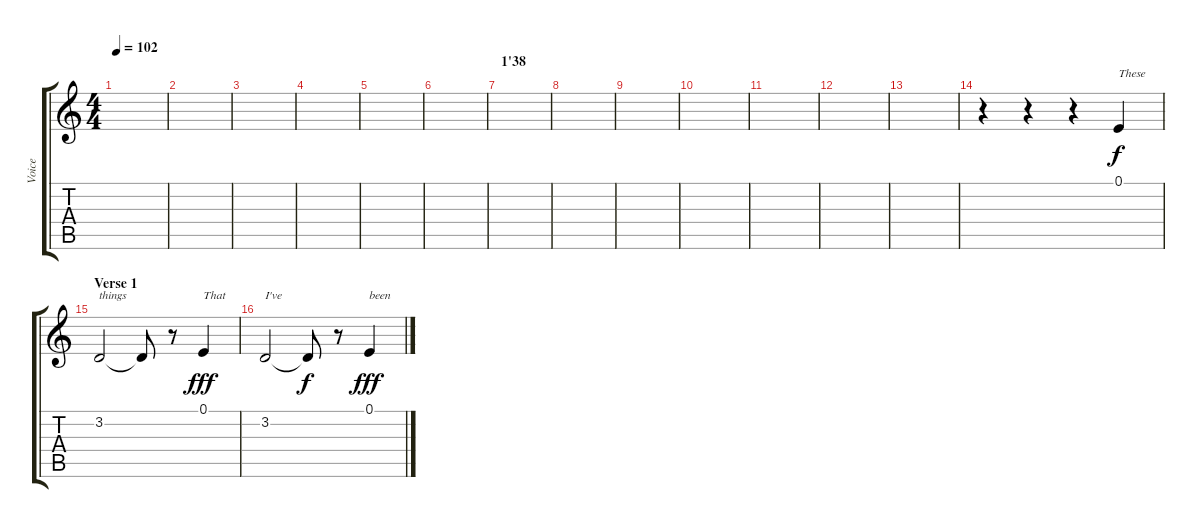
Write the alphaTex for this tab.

\track ("Voice" "Voice") {instrument voiceoohs}
\staff {score tabs}
\tuning (E4 B3 G3 D3 A2 E2) {hide}
\ts (4 4)
\tempo 102
\clef g2
\ks c
|
|
|
|
|
|
\section ("" "1'38")
|
|
|
|
|
|
|
r.4 r.4 r.4 0.1.4{txt "These"} |
\section ("" "Verse 1")
3.2.2{txt "things"} 3.2{t}.8{dy f} r.8 0.1.4{txt "That" dy fff} |
3.2.2{txt "I've"} 3.2{t}.8{dy f} r.8 0.1.4{txt "been" dy fff}
